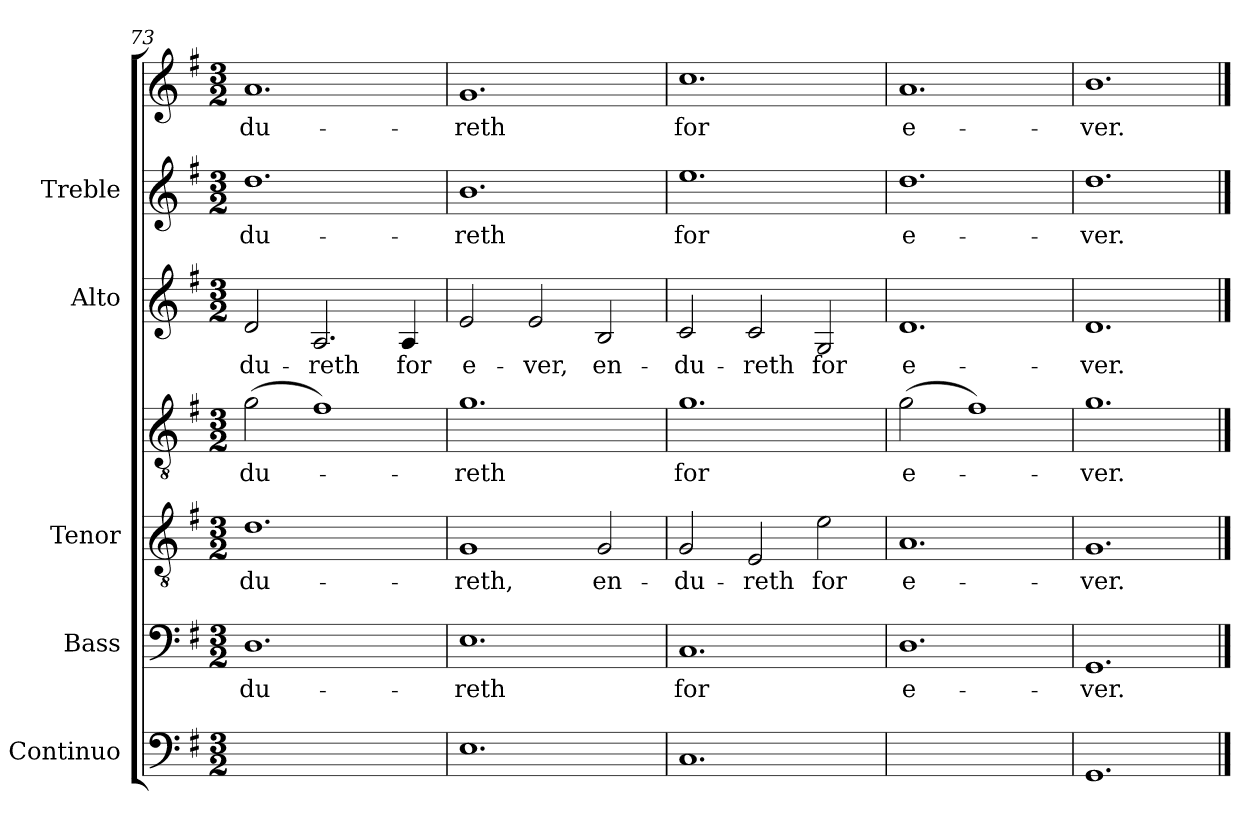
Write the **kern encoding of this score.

**kern	**text	**kern	**text	**kern	**text	**kern	**text	**kern	**text	**kern	**text	**kern	**text
*part5	*part5	*part4	*part4	*part3	*part3	*part3	*part3	*part2	*part2	*part1	*part1	*part1	*part1
*staff7	*staff7	*staff6	*staff6	*staff5	*staff5	*staff4	*staff4	*staff3	*staff3	*staff2	*staff2	*staff1	*staff1
*I"Continuo	*	*I"Bass	*	*I"Tenor	*	*	*	*I"Alto	*	*I"Treble	*	*	*
*	*	*I'B	*	*I'T	*	*	*	*I'A	*	*	*	*	*
*clefF4	*	*clefF4	*	*clefGv2	*	*clefGv2	*	*clefG2	*	*clefG2	*	*clefG2	*
*k[f#]	*	*k[f#]	*	*k[f#]	*	*k[f#]	*	*k[f#]	*	*k[f#]	*	*k[f#]	*
*G:	*	*G:	*	*G:	*	*G:	*	*G:	*	*G:	*	*G:	*
*M3/2	*	*M3/2	*	*M3/2	*	*M3/2	*	*M3/2	*	*M3/2	*	*M3/2	*
=73	=73	=73	=73	=73	=73	=73	=73	=73	=73	=73	=73	=73	=73
!	!LO:LY:b	!	!LO:LY:b	!	!LO:LY:b	!	!LO:LY:b	!	!LO:LY:b	!	!LO:LY:b	!	!LO:LY:b
[2Dyy	4	1.D	-du-	1.d	du-	(>2g	-du-	2d	-du-	1.dd	-du-	1.a	-du-
!	!LO:LY:b	!	!	!	!	!	!	!	!LO:LY:b	!	!	!	!
1Dyy]	3	.	.	.	.	1f#)	.	2.A	-reth	.	.	.	.
!	!	!	!	!	!	!	!	!	!LO:LY:b	!	!	!	!
.	.	.	.	.	.	.	.	4A	for	.	.	.	.
=74	=74	=74	=74	=74	=74	=74	=74	=74	=74	=74	=74	=74	=74
!	!	!	!LO:LY:b	!	!LO:LY:b	!	!LO:LY:b	!	!LO:LY:b	!	!LO:LY:b	!	!LO:LY:b
1.E	.	1.E	-reth	1G	reth,	1.g	-reth	2e	e-	1.b	reth	1.g	-reth
!	!	!	!	!	!	!	!	!	!LO:LY:b	!	!	!	!
.	.	.	.	.	.	.	.	2e	-ver,	.	.	.	.
!	!	!	!	!	!LO:LY:b	!	!	!	!LO:LY:b	!	!	!	!
.	.	.	.	2G	en-	.	.	2B	en-	.	.	.	.
=75	=75	=75	=75	=75	=75	=75	=75	=75	=75	=75	=75	=75	=75
!	!	!	!LO:LY:b	!	!LO:LY:b	!	!LO:LY:b	!	!LO:LY:b	!	!LO:LY:b	!	!LO:LY:b
1.C	.	1.C	for	2G	du-	1.g	-for	2c	-du-	1.ee	for	1.cc	for
!	!	!	!	!	!LO:LY:b	!	!	!	!LO:LY:b	!	!	!	!
.	.	.	.	2E	-reth	.	.	2c	-reth	.	.	.	.
!	!	!	!	!	!LO:LY:b	!	!	!	!LO:LY:b	!	!	!	!
.	.	.	.	2e	for	.	.	2G	for	.	.	.	.
=76	=76	=76	=76	=76	=76	=76	=76	=76	=76	=76	=76	=76	=76
!	!LO:LY:b	!	!LO:LY:b	!	!LO:LY:b	!	!LO:LY:b	!	!LO:LY:b	!	!LO:LY:b	!	!LO:LY:b
[2Dyy	4	1.D	e-	1.A	e-	(>2g	e-	1.d	e-	1.dd	-e-	1.a	e-
!	!LO:LY:b	!	!	!	!	!	!	!	!	!	!	!	!
1Dyy]	3	.	.	.	.	1f#)	.	.	.	.	.	.	.
=77	=77	=77	=77	=77	=77	=77	=77	=77	=77	=77	=77	=77	=77
!	!	!	!LO:LY:b	!	!LO:LY:b	!	!LO:LY:b	!	!LO:LY:b	!	!LO:LY:b	!	!LO:LY:b
1.GG	.	1.GG	-ver.	1.G	ver.	1.g	-ver.	1.d	-ver.	1.dd	ver.	1.b	-ver.
==	==	==	==	==	==	==	==	==	==	==	==	==	==
*-	*-	*-	*-	*-	*-	*-	*-	*-	*-	*-	*-	*-	*-
